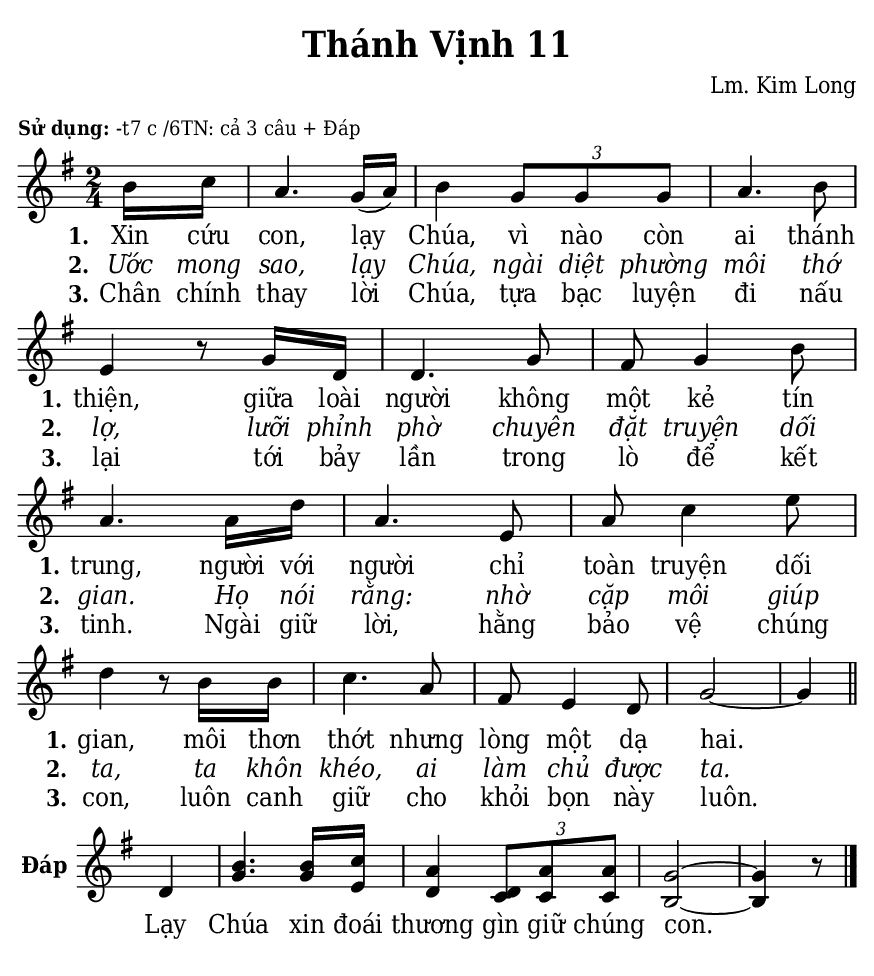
% Cài đặt chung
\version "2.22.1"
\include "english.ly"

\header {
  title = "Thánh Vịnh 11"
  composer = "Lm. Kim Long"
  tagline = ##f
}

% mã nguồn cho những chức năng chưa hỗ trợ trong phiên bản lilypond hiện tại
% cung cấp bởi cộng đồng lilypond khi gửi email đến lilypond-user@gnu.org
% Đổi kích thước nốt cho bè phụ
notBePhu =
#(define-music-function (font-size music) (number? ly:music?)
   (for-some-music
     (lambda (m)
       (if (music-is-of-type? m 'rhythmic-event)
           (begin
             (set! (ly:music-property m 'tweaks)
                   (cons `(font-size . ,font-size)
                         (ly:music-property m 'tweaks)))
             #t)
           #f))
     music)
   music)

% in số phiên khúc trên mỗi dòng
#(define (add-grob-definition grob-name grob-entry)
     (set! all-grob-descriptions
           (cons ((@@ (lily) completize-grob-entry)
                  (cons grob-name grob-entry))
                 all-grob-descriptions)))

#(add-grob-definition
    'StanzaNumberSpanner
    `((direction . ,LEFT)
      (font-series . bold)
      (padding . 1.0)
      (side-axis . ,X)
      (stencil . ,ly:text-interface::print)
      (X-offset . ,ly:side-position-interface::x-aligned-side)
      (Y-extent . ,grob::always-Y-extent-from-stencil)
      (meta . ((class . Spanner)
               (interfaces . (font-interface
                              side-position-interface
                              stanza-number-interface
                              text-interface))))))

\layout {
    \context {
      \Global
      \grobdescriptions #all-grob-descriptions
    }
    \context {
      \Score
      \remove Stanza_number_align_engraver
      \consists
        #(lambda (context)
           (let ((texts '())
                 (syllables '()))
             (make-engraver
              (acknowledgers
               ((stanza-number-interface engraver grob source-engraver)
                  (set! texts (cons grob texts)))
               ((lyric-syllable-interface engraver grob source-engraver)
                  (set! syllables (cons grob syllables))))
              ((stop-translation-timestep engraver)
                 (for-each
                  (lambda (text)
                    (for-each
                     (lambda (syllable)
                       (ly:pointer-group-interface::add-grob
                        text
                        'side-support-elements
                        syllable))
                     syllables))
                  texts)
                 (set! syllables '())))))
    }
    \context {
      \Lyrics
      \remove Stanza_number_engraver
      \consists
        #(lambda (context)
           (let ((text #f)
                 (last-stanza #f))
             (make-engraver
              ((process-music engraver)
                 (let ((stanza (ly:context-property context 'stanza #f)))
                   (if (and stanza (not (equal? stanza last-stanza)))
                       (let ((column (ly:context-property context
'currentCommandColumn)))
                         (set! last-stanza stanza)
                         (if text
                             (ly:spanner-set-bound! text RIGHT column))
                         (set! text (ly:engraver-make-grob engraver
'StanzaNumberSpanner '()))
                         (ly:grob-set-property! text 'text stanza)
                         (ly:spanner-set-bound! text LEFT column)))))
              ((finalize engraver)
                 (if text
                     (let ((column (ly:context-property context
'currentCommandColumn)))
                       (ly:spanner-set-bound! text RIGHT column)))))))
      \override StanzaNumberSpanner.horizon-padding = 10000
    }
}

stanzaReminderOff =
  \temporary \override StanzaNumberSpanner.after-line-breaking =
     #(lambda (grob)
        ;; Can be replaced with (not (first-broken-spanner? grob)) in 2.23.
        (if (let ((siblings (ly:spanner-broken-into (ly:grob-original grob))))
              (and (pair? siblings)
                   (not (eq? grob (car siblings)))))
            (ly:grob-suicide! grob)))

stanzaReminderOn = \undo \stanzaReminderOff
% kết thúc mã nguồn

% Nhạc
nhacPhanMot = \relative c'' {
  \key g \major
  \time 2/4
  \partial 8 b16 c |
  a4. g16 (a) |
  b4 \tuplet 3/2 { g8 g g } |
  a4. b8 |
  e,4 r8 g16 d |
  d4. g8 |
  fs g4 b8 |
  a4. a16 d |
  a4. e8 |
  a c4 e8 |
  d4 r8 b16 b |
  c4. a8 |
  fs e4 d8 |
  g2 ~ |
  g4 \bar "||"
}

nhacPhanHai = \relative c' {
  \key g \major
  \time 2/4
  \partial 4
  d4 |
  <<
    {
      b'4. b16 c |
      a4 \tuplet 3/2 { d,8 a' a } |
      g2 ~ |
      g4 r8 \bar "|."
    }
    {
      g4. g16 e |
      d4 \tuplet 3/2 { c8 c c } |
      b2 ~ |
      b4 r8
    }
  >>
}

% Lời
loiPhanMot = \lyricmode {
  <<
    {
      \set stanza = "1."
      Xin cứu con, lạy Chúa, vì nào còn ai thánh thiện,
      giữa loài người không một kẻ tín trung,
      người với người chỉ toàn truyện dối gian,
      môi thơn thớt nhưng lòng một dạ hai.
    }
    \new Lyrics {
	    \set associatedVoice = "beSop"
	    \set stanza = "2."
      \override Lyrics.LyricText.font-shape = #'italic
	    Ước mong sao, lạy Chúa, ngài diệt phường môi thớ lợ,
	    lưỡi phỉnh phờ chuyên đặt truyện dối gian.
	    Họ nói rằng:
	    nhờ cặp môi giúp ta, ta khôn khéo, ai làm chủ được ta.
    }
    \new Lyrics {
	    \set associatedVoice = "beSop"
	    \set stanza = "3."
	    Chân chính thay lời Chúa,
	    tựa bạc luyện đi nấu lại tới bảy lần trong lò để kết tinh.
	    Ngài giữ lời, hằng bảo vệ chúng con,
	    luôn canh giữ cho khỏi bọn này luôn.
    }
  >>
}

loiPhanHai = \lyricmode {
  Lạy Chúa xin đoái thương gìn giữ chúng con.
}

% Dàn trang
\paper {
  #(set-paper-size "a5")
  top-margin = 3\mm
  bottom-margin = 3\mm
  left-margin = 3\mm
  right-margin = 3\mm
  indent = #0
  #(define fonts
	 (make-pango-font-tree "Deja Vu Serif Condensed"
	 		       "Deja Vu Serif Condensed"
			       "Deja Vu Serif Condensed"
			       (/ 20 20)))
  print-page-number = ##f
}

\markup {
  \vspace #1
  %\fill-line {
    \column {
      \left-align {
        \line { \bold \small "Sử dụng:" }
      }
    }
    \column {
      \left-align {
        \line { \small "-t7 c /6TN: cả 3 câu + Đáp" }
      }
    }
  %}
}

\score {
  <<
    \new Staff <<
        \clef treble
        \new Voice = beSop {
          \nhacPhanMot
        }
      \new Lyrics \lyricsto beSop \loiPhanMot
    >>
  >>
  \layout {
    \override Lyrics.LyricSpace.minimum-distance = #1.5
    \override Score.BarNumber.break-visibility = ##(#f #f #f)
    \override Score.SpacingSpanner.uniform-stretching = ##t
    ragged-last = ##f
  }
}

\score {
  <<
    \new Staff \with {
      %\consists "Merge_rests_engraver"
      \remove "Time_signature_engraver"
      instrumentName = \markup { \bold "Đáp" }} <<
        \clef treble
        \new Voice = beSop {
          \nhacPhanHai
        }
      \new Lyrics \lyricsto beSop \loiPhanHai
    >>
  >>
  \layout {
    indent = 10
    \override Lyrics.LyricSpace.minimum-distance = #0.8
    \override Score.BarNumber.break-visibility = ##(#f #f #f)
    \override Score.SpacingSpanner.uniform-stretching = ##t
    ragged-last = ##f
  }
}